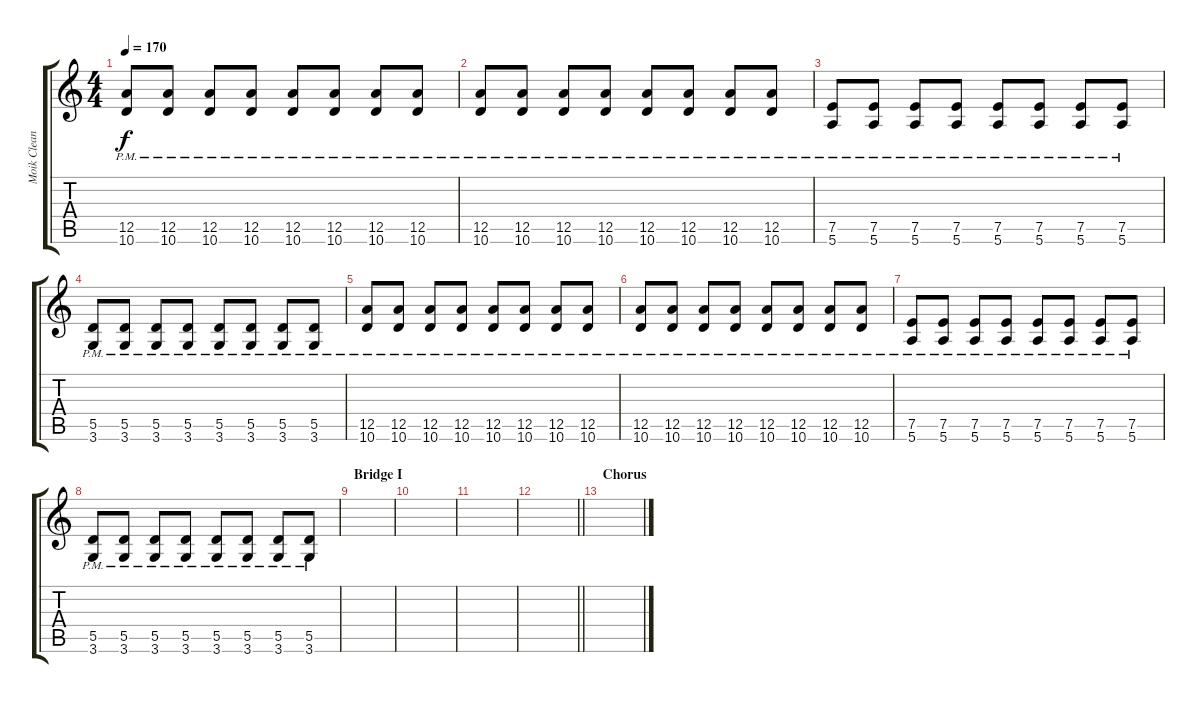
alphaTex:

\track ("Moik Clean" "Moik Clean") {instrument electricguitarclean}
\staff {score tabs}
\tuning (E4 B3 G3 D3 A2 E2) {hide}
\ts (4 4)
\tempo 170
\clef g2
\ks c
(12.5{pm} 10.6{pm}).8{dy f} (12.5{pm} 10.6{pm}).8 (12.5{pm} 10.6{pm}).8 (12.5{pm} 10.6{pm}).8 (12.5{pm} 10.6{pm}).8 (12.5{pm} 10.6{pm}).8 (12.5{pm} 10.6{pm}).8 (12.5{pm} 10.6{pm}).8 |
(12.5{pm} 10.6{pm}).8 (12.5{pm} 10.6{pm}).8 (12.5{pm} 10.6{pm}).8 (12.5{pm} 10.6{pm}).8 (12.5{pm} 10.6{pm}).8 (12.5{pm} 10.6{pm}).8 (12.5{pm} 10.6{pm}).8 (12.5{pm} 10.6{pm}).8 |
(7.5{pm} 5.6{pm}).8 (7.5{pm} 5.6{pm}).8 (7.5{pm} 5.6{pm}).8 (7.5{pm} 5.6{pm}).8 (7.5{pm} 5.6{pm}).8 (7.5{pm} 5.6{pm}).8 (7.5{pm} 5.6{pm}).8 (7.5{pm} 5.6{pm}).8 |
(5.5{pm} 3.6{pm}).8 (5.5{pm} 3.6{pm}).8 (5.5{pm} 3.6{pm}).8 (5.5{pm} 3.6{pm}).8 (5.5{pm} 3.6{pm}).8 (5.5{pm} 3.6{pm}).8 (5.5{pm} 3.6{pm}).8 (5.5{pm} 3.6{pm}).8 |
(12.5{pm} 10.6{pm}).8 (12.5{pm} 10.6{pm}).8 (12.5{pm} 10.6{pm}).8 (12.5{pm} 10.6{pm}).8 (12.5{pm} 10.6{pm}).8 (12.5{pm} 10.6{pm}).8 (12.5{pm} 10.6{pm}).8 (12.5{pm} 10.6{pm}).8 |
(12.5{pm} 10.6{pm}).8 (12.5{pm} 10.6{pm}).8 (12.5{pm} 10.6{pm}).8 (12.5{pm} 10.6{pm}).8 (12.5{pm} 10.6{pm}).8 (12.5{pm} 10.6{pm}).8 (12.5{pm} 10.6{pm}).8 (12.5{pm} 10.6{pm}).8 |
(7.5{pm} 5.6{pm}).8 (7.5{pm} 5.6{pm}).8 (7.5{pm} 5.6{pm}).8 (7.5{pm} 5.6{pm}).8 (7.5{pm} 5.6{pm}).8 (7.5{pm} 5.6{pm}).8 (7.5{pm} 5.6{pm}).8 (7.5{pm} 5.6{pm}).8 |
(5.5{pm} 3.6{pm}).8 (5.5{pm} 3.6{pm}).8 (5.5{pm} 3.6{pm}).8 (5.5{pm} 3.6{pm}).8 (5.5{pm} 3.6{pm}).8 (5.5{pm} 3.6{pm}).8 (5.5{pm} 3.6{pm}).8 (5.5{pm} 3.6{pm}).8 |
\section ("" "Bridge I")
|
|
|
\barLineRight lightlight
|
\section ("" "Chorus")
